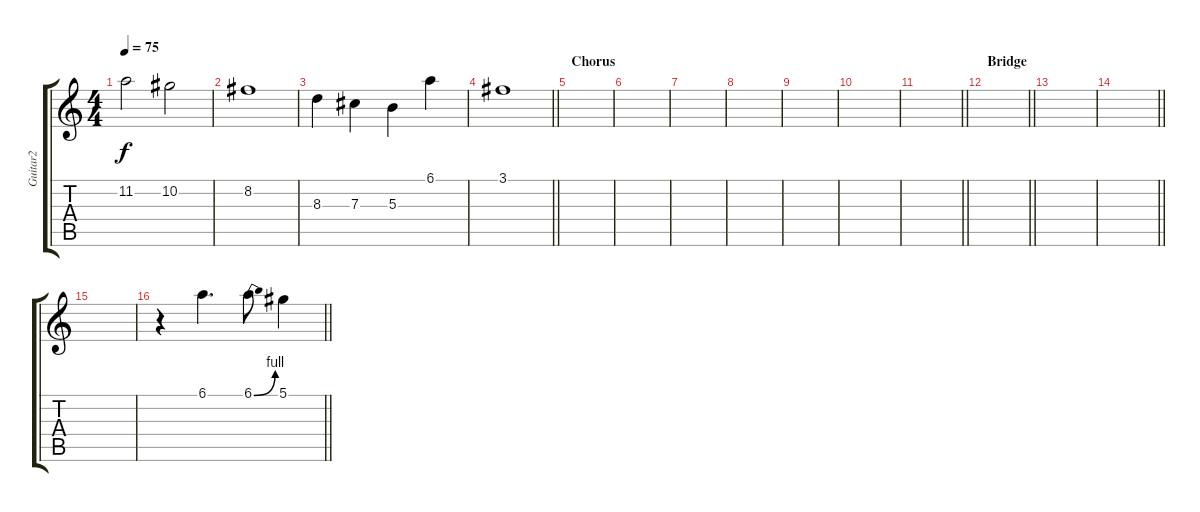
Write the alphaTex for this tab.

\track ("Guitar2" "Guitar2") {instrument electricguitarclean}
\staff {score tabs}
\tuning (Eb4 Bb3 Gb3 Db3 Ab2 Db2) {hide}
\ts (4 4)
\tempo 75
\clef g2
\ks c
11.2.2{dy f} 10.2.2 |
8.2.1 |
8.3.4 7.3.4 5.3.4 6.1.4 |
\barLineRight lightlight
3.1.1 |
\section ("" "Chorus")
|
|
|
|
|
|
\barLineRight lightlight
|
\section ("" "Bridge")
\barLineRight lightlight
|
|
\barLineRight lightlight
|
|
\barLineRight lightlight
r.4 6.1.4{d volume 12 instrument electricguitarclean} 6.1{be (bend 0 0 60 4)}.8 5.1.4
